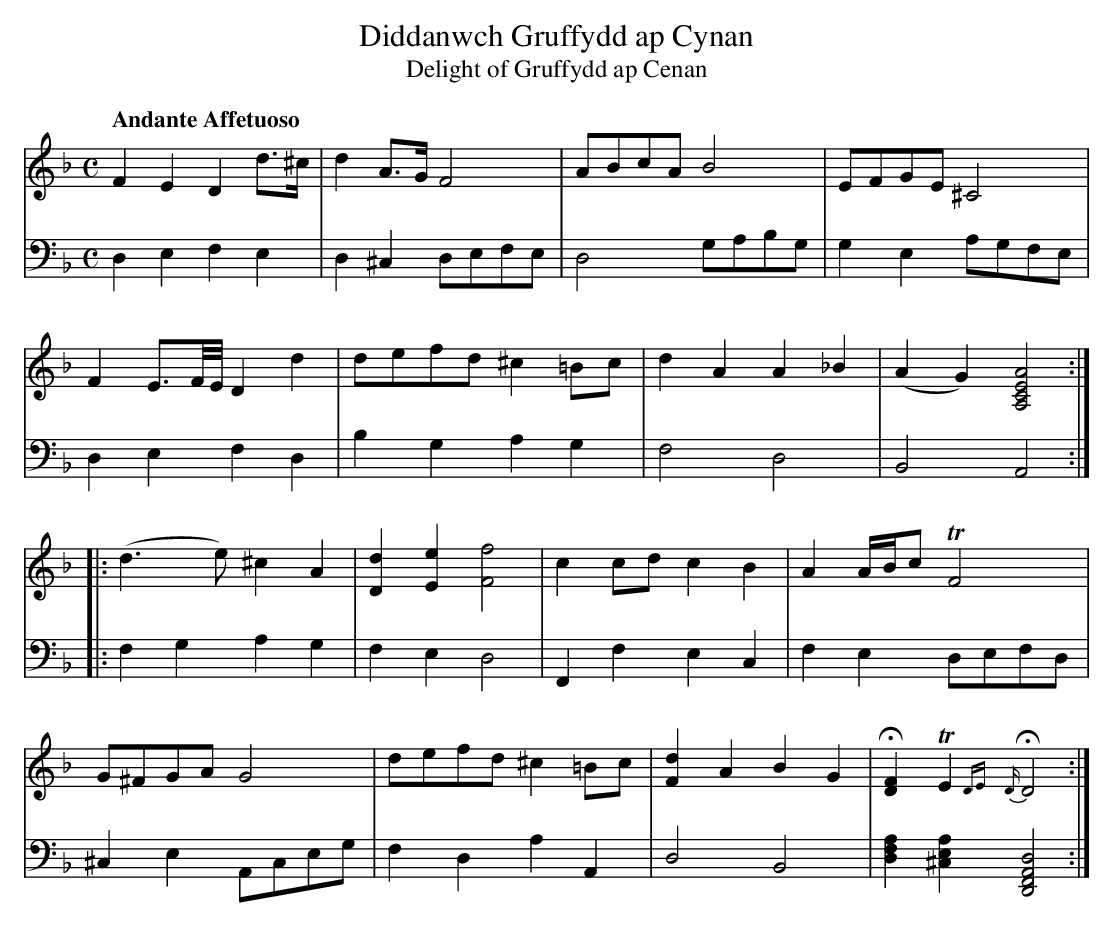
X:1
T:Diddanwch Gruffydd ap Cynan
T:Delight of Gruffydd ap Cenan
M:C
L:1/8
Q:"Andante Affetuoso"
K:Dmin
V:1
F2E2D2 d>^c|d2 A>G F4|ABcA B4|EFGE ^C4|
F2 E>F/2E/4 D2d2|defd ^c2 =Bc|d2A2A2_B2|(A2G2)[A,4C4E4A4]:|
|:(d3e)^c2A2|[D2d2][E2e2][F4f4]|c2 cd c2B2|A2 A/B/c TF4|
G^FGA G4|defd ^c2 =Bc|[F2d2]A2 B2G2|!fermata![D2F2]TE2{DE}{D}!fermata!D4:|]
V:2 clef = bass
D,2E,2F,2E,2|D,2^C,2 D,E,F,E,|D,4 G,A,B,G,|G,2E,2 A,G,F,E,|
D,2E,2F,2D,2|B,2G,2A,2G,2|F,4D,4|B,,4A,,4:|
|:F,2G,2A,2G,2|F,2E,2D,4|F,,2F,2E,2C,2|F,2E,2 D,E,F,D,|
^C,2E,2 A,,C,E,G,|F,2D,2A,2A,,2|D,4 B,,4|[A,2D,2F,2][A,2^C,2E,2] [D,,4F,,4A,,4D,4]:|]
